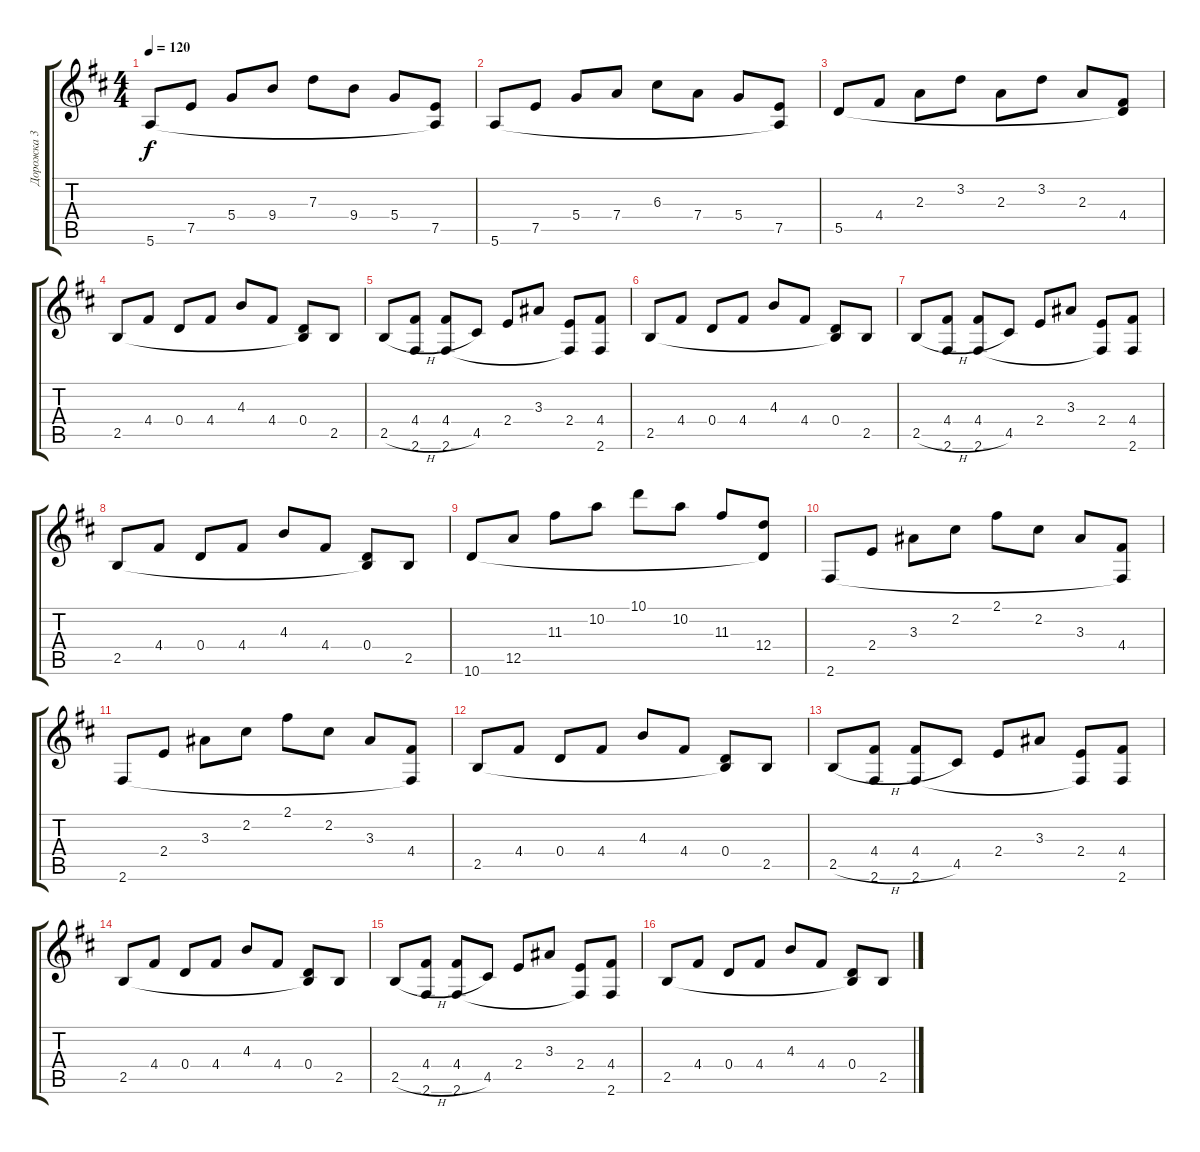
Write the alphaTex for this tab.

\track ("Дорожка 3" "Дорожка 3") {instrument electricguitarjazz}
\staff {score tabs}
\tuning (E4 B3 G3 D3 A2 E2) {hide}
\ts (4 4)
\tempo 120
\clef g2
\ks d
5.6.8{dy f} 7.5.8 5.4.8 9.4.8 7.3.8 9.4.8 5.4.8 (7.5 5.6{t}).8 |
5.6.8 7.5.8 5.4.8 7.4.8 6.3.8 7.4.8 5.4.8 (7.5 5.6{t}).8 |
5.5.8 4.4.8 2.3.8 3.2.8 2.3.8 3.2.8 2.3.8 (4.4 5.5{t}).8 |
2.5.8 4.4.8 0.4.8 4.4.8 4.3.8 4.4.8 (0.4 2.5{t}).8 2.5.8 |
2.5{h}.8 (4.4 2.6).8 (4.4 2.6).8 4.5.8 2.4.8 3.3.8 (2.4 2.6{t}).8 (4.4 2.6).8 |
2.5.8 4.4.8 0.4.8 4.4.8 4.3.8 4.4.8 (0.4 2.5{t}).8 2.5.8 |
2.5{h}.8 (4.4 2.6).8 (4.4 2.6).8 4.5.8 2.4.8 3.3.8 (2.4 2.6{t}).8 (4.4 2.6).8 |
2.5.8 4.4.8 0.4.8 4.4.8 4.3.8 4.4.8 (0.4 2.5{t}).8 2.5.8 |
10.6.8 12.5.8 11.3.8 10.2.8 10.1.8 10.2.8 11.3.8 (12.4 10.6{t}).8 |
2.6.8 2.4.8 3.3.8 2.2.8 2.1.8 2.2.8 3.3.8 (4.4 2.6{t}).8 |
2.6.8 2.4.8 3.3.8 2.2.8 2.1.8 2.2.8 3.3.8 (4.4 2.6{t}).8 |
2.5.8 4.4.8 0.4.8 4.4.8 4.3.8 4.4.8 (0.4 2.5{t}).8 2.5.8 |
2.5{h}.8 (4.4 2.6).8 (4.4 2.6).8 4.5.8 2.4.8 3.3.8 (2.4 2.6{t}).8 (4.4 2.6).8 |
2.5.8 4.4.8 0.4.8 4.4.8 4.3.8 4.4.8 (0.4 2.5{t}).8 2.5.8 |
2.5{h}.8 (4.4 2.6).8 (4.4 2.6).8 4.5.8 2.4.8 3.3.8 (2.4 2.6{t}).8 (4.4 2.6).8 |
2.5.8 4.4.8 0.4.8 4.4.8 4.3.8 4.4.8 (0.4 2.5{t}).8 2.5.8
